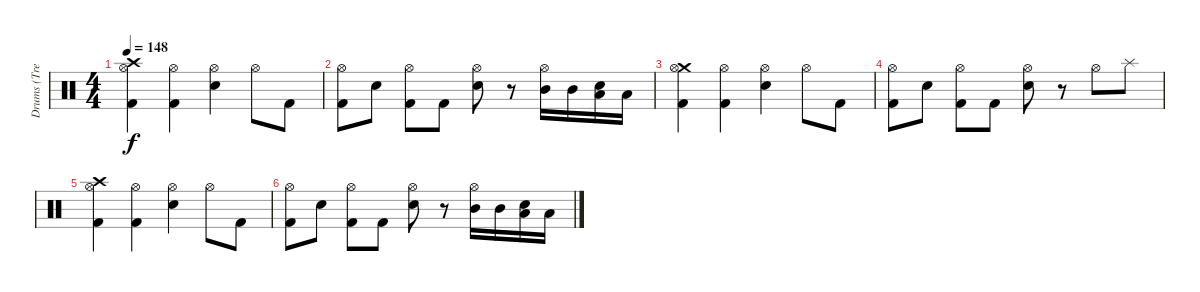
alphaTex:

\track ("Drums (Tre Cool)" "Drums (Tre") {instrument percussion}
\staff {score}
\articulation defaults
\ts (4 4)
\tempo 148
\clef neutral
\ks c
("Crash high (hit)" "Hi-Hat (open)" "Kick (hit) 2").4{dy f} ("Hi-Hat (open)" "Kick (hit) 2").4 ("Hi-Hat (open)" "Electric Snare (hit)").4 "Hi-Hat (open)".8 "Kick (hit) 2".8 |
("Hi-Hat (open)" "Kick (hit) 2").8 "Electric Snare (hit)".8 ("Hi-Hat (open)" "Kick (hit) 2").8 "Kick (hit) 2".8 ("Hi-Hat (open)" "Electric Snare (hit)").8 r.8 ("Hi-Hat (open)" "Mid Tom (hit)").16 "Mid Tom (hit)".16 ("Electric Snare (hit)" "Low Tom (hit)").16 "Low Tom (hit)".16 |
("Crash medium (hit)" "Hi-Hat (open)" "Kick (hit) 2").4 ("Hi-Hat (open)" "Kick (hit) 2").4 ("Hi-Hat (open)" "Electric Snare (hit)").4 "Hi-Hat (open)".8 "Kick (hit) 2".8 |
("Hi-Hat (open)" "Kick (hit) 2").8 "Electric Snare (hit)".8 ("Hi-Hat (open)" "Kick (hit) 2").8 "Kick (hit) 2".8 ("Hi-Hat (open)" "Electric Snare (hit)").8 r.8 "Hi-Hat (open)".8 "Splash (hit)".8 |
("Crash high (hit)" "Hi-Hat (open)" "Kick (hit) 2").4 ("Hi-Hat (open)" "Kick (hit) 2").4 ("Hi-Hat (open)" "Electric Snare (hit)").4 "Hi-Hat (open)".8 "Kick (hit) 2".8 |
("Hi-Hat (open)" "Kick (hit) 2").8 "Electric Snare (hit)".8 ("Hi-Hat (open)" "Kick (hit) 2").8 "Kick (hit) 2".8 ("Hi-Hat (open)" "Electric Snare (hit)").8 r.8 ("Hi-Hat (open)" "Mid Tom (hit)").16 "Mid Tom (hit)".16 ("Electric Snare (hit)" "Low Tom (hit)").16 "Low Tom (hit)".16
